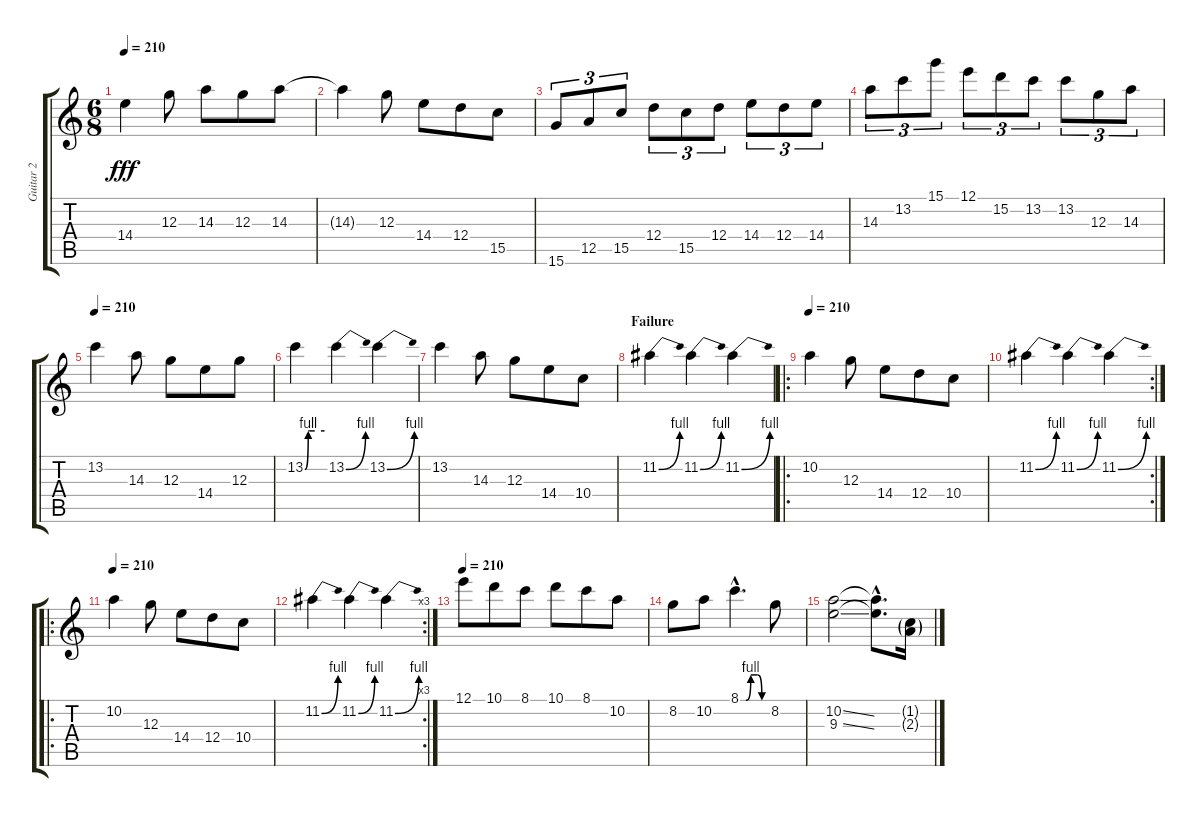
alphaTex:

\track ("Guitar 2" "Guitar 2") {instrument acousticguitarnylon}
\staff {score tabs}
\tuning (E4 B3 G3 D3 A2 E2) {hide}
\ts (6 8)
\tempo 210
\clef g2
\ks c
14.4.4{dy fff instrument distortionguitar} 12.3.8 14.3.8 12.3.8 14.3.8 |
14.3{t}.4 12.3.8 14.4.8 12.4.8 15.5.8 |
15.6.8{tu (3 2)} 12.5.8{tu (3 2)} 15.5.8{tu (3 2)} 12.4.8{tu (3 2)} 15.5.8{tu (3 2)} 12.4.8{tu (3 2)} 14.4.8{tu (3 2)} 12.4.8{tu (3 2)} 14.4.8{tu (3 2)} |
14.3.8{tu (3 2)} 13.2.8{tu (3 2)} 15.1.8{tu (3 2)} 12.1.8{tu (3 2)} 15.2.8{tu (3 2)} 13.2.8{tu (3 2)} 13.2.8{tu (3 2)} 12.3.8{tu (3 2)} 14.3.8{tu (3 2)} |
\tempo 210
13.2.4{instrument distortionguitar} 14.3.8 12.3.8 14.4.8 12.3.8 |
13.2{be (custom 0 0 10 4 15 4 30 4 60 4)}.4 13.2{be (bend 0 0 60 4)}.4 13.2{be (bend 0 0 60 4)}.4 |
13.2.4 14.3.8 12.3.8 14.4.8 10.4.8 |
\section ("" "Failure")
11.2{be (bend 0 0 60 4)}.4 11.2{be (bend 0 0 60 4)}.4 11.2{be (bend 0 0 60 4)}.4 |
\ro
\tempo 210
10.2.4{instrument distortionguitar} 12.3.8 14.4.8 12.4.8 10.4.8 |
\rc 2
11.2{be (bend 0 0 60 4)}.4 11.2{be (bend 0 0 60 4)}.4 11.2{be (bend 0 0 60 4)}.4 |
\ro
\tempo 210
10.2.4{instrument distortionguitar} 12.3.8 14.4.8 12.4.8 10.4.8 |
\rc 3
11.2{be (bend 0 0 60 4)}.4 11.2{be (bend 0 0 60 4)}.4 11.2{be (bend 0 0 60 4)}.4 |
\tempo 210
12.1.8{instrument distortionguitar} 10.1.8 8.1.8 10.1.8 8.1.8 10.2.8 |
8.2.8 10.2.8 8.1{be (custom 0 0 12 0 23 4 38 4 48 0 60 0) hac}.4{d} 8.2.8 |
(10.2{ss} 9.3{ss}).2 (10.2{hac t} 9.3{hac t}).8{d} (1.2{g} 2.3{g}).16
